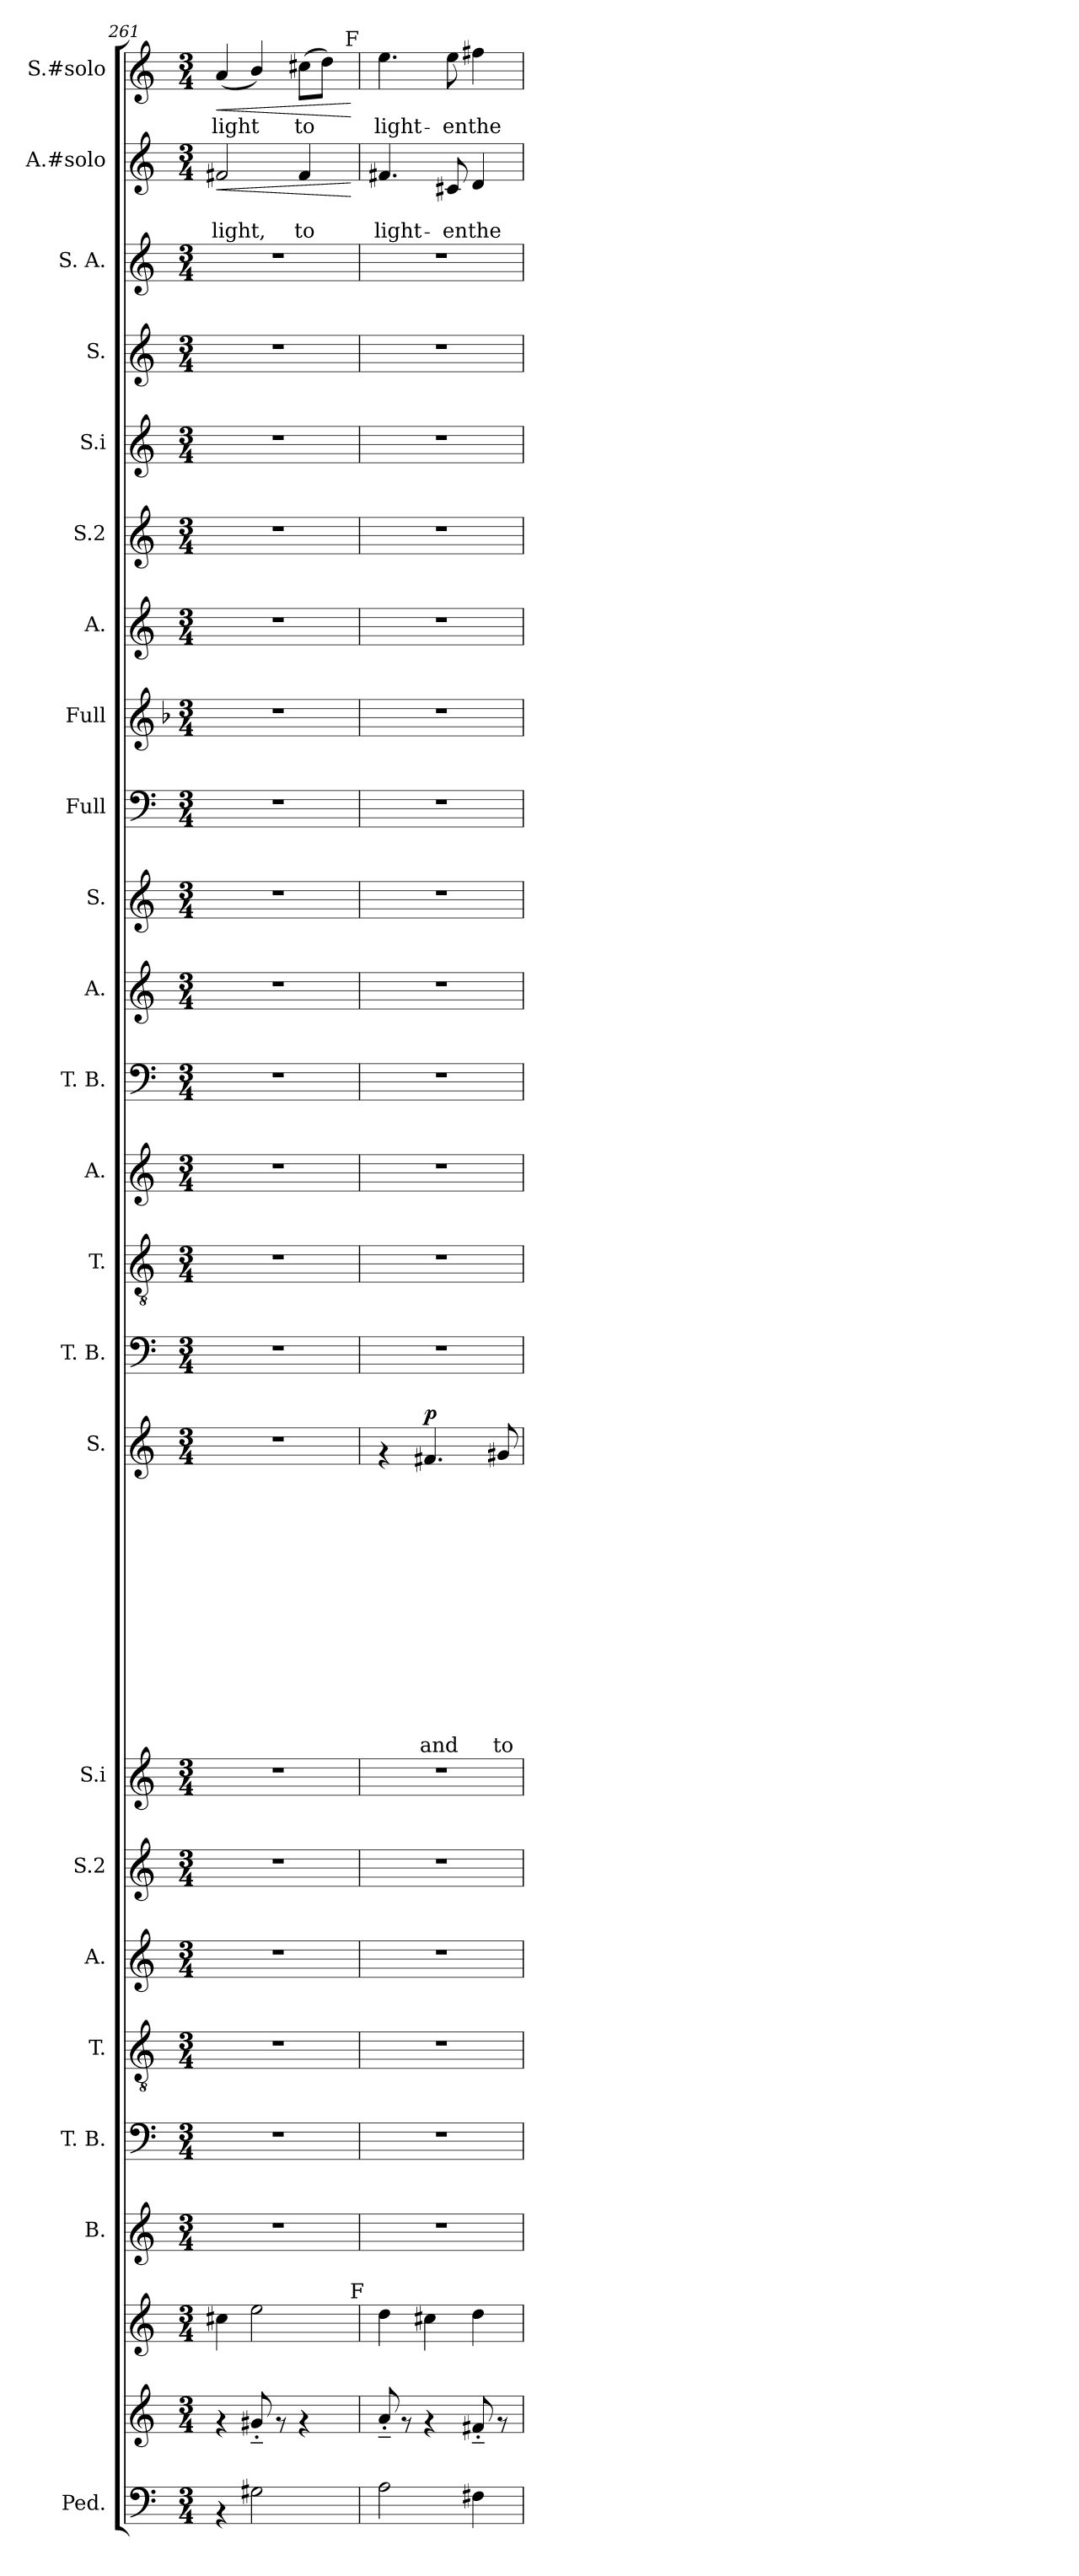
**kern	**kern	**kern	**kern	**kern	**kern	**kern	**kern	**kern	**kern	**text	**text	**text	**text	**text	**text	**text	**text	**text	**text	**text	**text	**text	**text	**dynam	**kern	**kern	**kern	**kern	**kern	**kern	**kern	**kern	**kern	**kern	**kern	**kern	**kern	**kern	**text	**text	**dynam	**kern	**text	**dynam
*part25	*part24	*part23	*part22	*part21	*part20	*part19	*part18	*part17	*part16	*part16	*part16	*part16	*part16	*part16	*part16	*part16	*part16	*part16	*part16	*part16	*part16	*part16	*part16	*part16	*part15	*part14	*part13	*part12	*part11	*part10	*part9	*part8	*part7	*part6	*part5	*part4	*part3	*part2	*part2	*part2	*part2	*part1	*part1	*part1
*staff25	*staff24	*staff23	*staff22	*staff21	*staff20	*staff19	*staff18	*staff17	*staff16	*staff16	*staff16	*staff16	*staff16	*staff16	*staff16	*staff16	*staff16	*staff16	*staff16	*staff16	*staff16	*staff16	*staff16	*staff16	*staff15	*staff14	*staff13	*staff12	*staff11	*staff10	*staff9	*staff8	*staff7	*staff6	*staff5	*staff4	*staff3	*staff2	*staff2	*staff2	*staff2	*staff1	*staff1	*staff1
*I"Ped.	*	*	*I"B.	*I"T. B.	*I"T.	*I"A.	*I"S.2	*I"S.i	*I"S.	*	*	*	*	*	*	*	*	*	*	*	*	*	*	*	*I"T. B.	*I"T.	*I"A.	*I"T. B.	*I"A.	*I"S.	*I"Full	*I"Full	*I"A.	*I"S.2	*I"S.i	*I"S.	*I"S. A.	*I"A.#solo	*	*	*	*I"S.#solo	*	*
*I'Ped.	*	*	*	*I'T. B.	*I'T.	*I'A.	*I'S.2	*I'S.i	*I'S.	*	*	*	*	*	*	*	*	*	*	*	*	*	*	*	*I'T. B.	*I'T.	*	*I'T. B.	*I'A.	*I'S.	*	*	*I'A.	*I'S.2	*I'S.i	*I'S.	*I'S. A.	*I'A.#solo	*	*	*	*I'S.#solo	*	*
*clefF4	*clefG2	*clefG2	*clefG2	*clefF4	*clefGv2	*clefG2	*clefG2	*clefG2	*clefG2	*	*	*	*	*	*	*	*	*	*	*	*	*	*	*	*clefF4	*clefGv2	*clefG2	*clefF4	*clefG2	*clefG2	*clefF4	*clefG2	*clefG2	*clefG2	*clefG2	*clefG2	*clefG2	*clefG2	*	*	*	*clefG2	*	*
*	*	*	*	*	*	*	*	*	*	*	*	*	*	*	*	*	*	*	*	*	*	*	*	*	*	*	*	*	*	*	*	*ITrd3c5	*	*	*	*	*	*	*	*	*	*	*	*
*k[]	*k[]	*k[]	*k[]	*k[]	*k[]	*k[]	*k[]	*k[]	*k[]	*	*	*	*	*	*	*	*	*	*	*	*	*	*	*	*k[]	*k[]	*k[]	*k[]	*k[]	*k[]	*k[]	*k[]	*k[]	*k[]	*k[]	*k[]	*k[]	*k[]	*	*	*	*k[]	*	*
*C:	*C:	*C:	*C:	*C:	*C:	*C:	*C:	*C:	*C:	*	*	*	*	*	*	*	*	*	*	*	*	*	*	*	*C:	*C:	*C:	*C:	*C:	*C:	*C:	*C:	*C:	*C:	*C:	*C:	*C:	*C:	*	*	*	*C:	*	*
*M3/4	*M3/4	*M3/4	*M3/4	*M3/4	*M3/4	*M3/4	*M3/4	*M3/4	*M3/4	*	*	*	*	*	*	*	*	*	*	*	*	*	*	*	*M3/4	*M3/4	*M3/4	*M3/4	*M3/4	*M3/4	*M3/4	*M3/4	*M3/4	*M3/4	*M3/4	*M3/4	*M3/4	*M3/4	*	*	*	*M3/4	*	*
=261	=261	=261	=261	=261	=261	=261	=261	=261	=261	=261	=261	=261	=261	=261	=261	=261	=261	=261	=261	=261	=261	=261	=261	=261	=261	=261	=261	=261	=261	=261	=261	=261	=261	=261	=261	=261	=261	=261	=261	=261	=261	=261	=261	=261
!	!	!	!	!	!	!	!	!	!	!	!	!	!	!	!	!	!	!	!	!	!	!	!	!	!	!	!	!	!	!	!	!	!	!	!	!	!	!	!	!LO:LY:b	!LO:HP:b	!	!LO:LY:b	!LO:HP:b
*	*	*^	*	*	*	*	*	*	*	*	*	*	*	*	*	*	*	*	*	*	*	*	*	*	*	*	*	*	*	*	*	*	*	*	*	*	*	*	*	*	*	*^	*	*
4rAA	4rf	4cc#X\	2ryy	2.r	2.r	2.r	2.r	2.r	2.r	2.r	.	.	.	.	.	.	.	.	.	.	.	.	.	.	.	2.r	2.r	2.r	2.r	2.r	2.r	2.r	2.r	2.r	2.r	2.r	2.r	2.r	2f#X/	.	light,	<	(<4a/	3%2ryy	light	<
2G#X\	8g#X~<'</	2ee\	.	.	.	.	.	.	.	.	.	.	.	.	.	.	.	.	.	.	.	.	.	.	.	.	.	.	.	.	.	.	.	.	.	.	.	.	.	.	.	.	4b/)	.	.	.
.	8rf	.	.	.	.	.	.	.	.	.	.	.	.	.	.	.	.	.	.	.	.	.	.	.	.	.	.	.	.	.	.	.	.	.	.	.	.	.	.	.	.	.	.	.	.	.
!	!	!	!	!	!	!	!	!	!	!	!	!	!	!	!	!	!	!	!	!	!	!	!	!	!	!	!	!	!	!	!	!	!	!	!	!	!	!	!	!	!LO:LY:b	!	!	!	!LO:LY:b	!
.	4rf	.	8..ryy	.	.	.	.	.	.	.	.	.	.	.	.	.	.	.	.	.	.	.	.	.	.	.	.	.	.	.	.	.	.	.	.	.	.	.	4f#/	.	to	.	(>8cc#X\L	.	to	.
.	.	.	.	.	.	.	.	.	.	.	.	.	.	.	.	.	.	.	.	.	.	.	.	.	.	.	.	.	.	.	.	.	.	.	.	.	.	.	.	.	.	.	8dd\J)	.	.	.
.	.	.	.	.	.	.	.	.	.	.	.	.	.	.	.	.	.	.	.	.	.	.	.	.	.	.	.	.	.	.	.	.	.	.	.	.	.	.	.	.	.	.	.	24ryy	.	.
!	!	!	!	!	!	!	!	!	!	!	!	!	!	!	!	!	!	!	!	!	!	!	!	!	!	!	!	!	!	!	!	!	!	!	!	!	!	!	!	!	!	!	!	!LO:TX:a:t=F	!	!
.	.	.	.	.	.	.	.	.	.	.	.	.	.	.	.	.	.	.	.	.	.	.	.	.	.	.	.	.	.	.	.	.	.	.	.	.	.	.	.	.	.	.	.	24ryy	.	.
!	!	!	!LO:TX:a:t=F	!	!	!	!	!	!	!	!	!	!	!	!	!	!	!	!	!	!	!	!	!	!	!	!	!	!	!	!	!	!	!	!	!	!	!	!	!	!	!	!	!	!	!
.	.	.	32ryy	.	.	.	.	.	.	.	.	.	.	.	.	.	.	.	.	.	.	.	.	.	.	.	.	.	.	.	.	.	.	.	.	.	.	.	.	.	.	.	.	.	.	.
.	.	.	.	.	.	.	.	.	.	.	.	.	.	.	.	.	.	.	.	.	.	.	.	.	.	.	.	.	.	.	.	.	.	.	.	.	.	.	.	.	.	[	.	.	.	[
=262	=262	=262	=262	=262	=262	=262	=262	=262	=262	=262	=262	=262	=262	=262	=262	=262	=262	=262	=262	=262	=262	=262	=262	=262	=262	=262	=262	=262	=262	=262	=262	=262	=262	=262	=262	=262	=262	=262	=262	=262	=262	=262	=262	=262	=262	=262
!	!	!	!	!	!	!	!	!	!	!	!	!	!	!	!	!	!	!	!	!	!	!	!	!	!	!	!	!	!	!	!	!	!	!	!	!	!	!	!	!	!LO:LY:b	!	!	!	!LO:LY:b	!
*	*	*v	*v	*	*	*	*	*	*	*	*	*	*	*	*	*	*	*	*	*	*	*	*	*	*	*	*	*	*	*	*	*	*	*	*	*	*	*	*	*	*	*	*v	*v	*	*
2A\	8a~<'</	4dd\	2.r	2.r	2.r	2.r	2.r	2.r	4rf	.	.	.	.	.	.	.	.	.	.	.	.	.	.	.	2.r	2.r	2.r	2.r	2.r	2.r	2.r	2.r	2.r	2.r	2.r	2.r	2.r	4.f#X/	.	light-	.	4.ee\	light-	.
.	8rf	.	.	.	.	.	.	.	.	.	.	.	.	.	.	.	.	.	.	.	.	.	.	.	.	.	.	.	.	.	.	.	.	.	.	.	.	.	.	.	.	.	.	.
!	!	!	!	!	!	!	!	!	!	!	!	!	!	!	!	!	!	!	!	!	!	!	!LO:LY:b	!LO:DY:a	!	!	!	!	!	!	!	!	!	!	!	!	!	!	!	!	!	!	!	!
.	4rf	4cc#X\	.	.	.	.	.	.	4.f#X/	.	.	.	.	.	.	.	.	.	.	.	.	.	and	p	.	.	.	.	.	.	.	.	.	.	.	.	.	.	.	.	.	.	.	.
!	!	!	!	!	!	!	!	!	!	!	!	!	!	!	!	!	!	!	!	!	!	!	!	!	!	!	!	!	!	!	!	!	!	!	!	!	!	!	!	!LO:LY:b	!	!	!LO:LY:b	!
.	.	.	.	.	.	.	.	.	.	.	.	.	.	.	.	.	.	.	.	.	.	.	.	.	.	.	.	.	.	.	.	.	.	.	.	.	.	8c#X/	.	-en	.	8ee\	-en	.
!	!	!	!	!	!	!	!	!	!	!	!	!	!	!	!	!	!	!	!	!	!	!	!	!	!	!	!	!	!	!	!	!	!	!	!	!	!	!	!	!LO:LY:b	!	!	!LO:LY:b	!
4F#X\	8f#X~<'</	4dd\	.	.	.	.	.	.	.	.	.	.	.	.	.	.	.	.	.	.	.	.	.	.	.	.	.	.	.	.	.	.	.	.	.	.	.	4d/	.	the	.	4ff#X\	the	.
!	!	!	!	!	!	!	!	!	!	!	!	!	!	!	!	!	!	!	!	!	!	!	!LO:LY:b	!	!	!	!	!	!	!	!	!	!	!	!	!	!	!	!	!	!	!	!	!
.	8rf	.	.	.	.	.	.	.	8g#X/	.	.	.	.	.	.	.	.	.	.	.	.	.	to	.	.	.	.	.	.	.	.	.	.	.	.	.	.	.	.	.	.	.	.	.
=	=	=	=	=	=	=	=	=	=	=	=	=	=	=	=	=	=	=	=	=	=	=	=	=	=	=	=	=	=	=	=	=	=	=	=	=	=	=	=	=	=	=	=	=
*-	*-	*-	*-	*-	*-	*-	*-	*-	*-	*-	*-	*-	*-	*-	*-	*-	*-	*-	*-	*-	*-	*-	*-	*-	*-	*-	*-	*-	*-	*-	*-	*-	*-	*-	*-	*-	*-	*-	*-	*-	*-	*-	*-	*-
